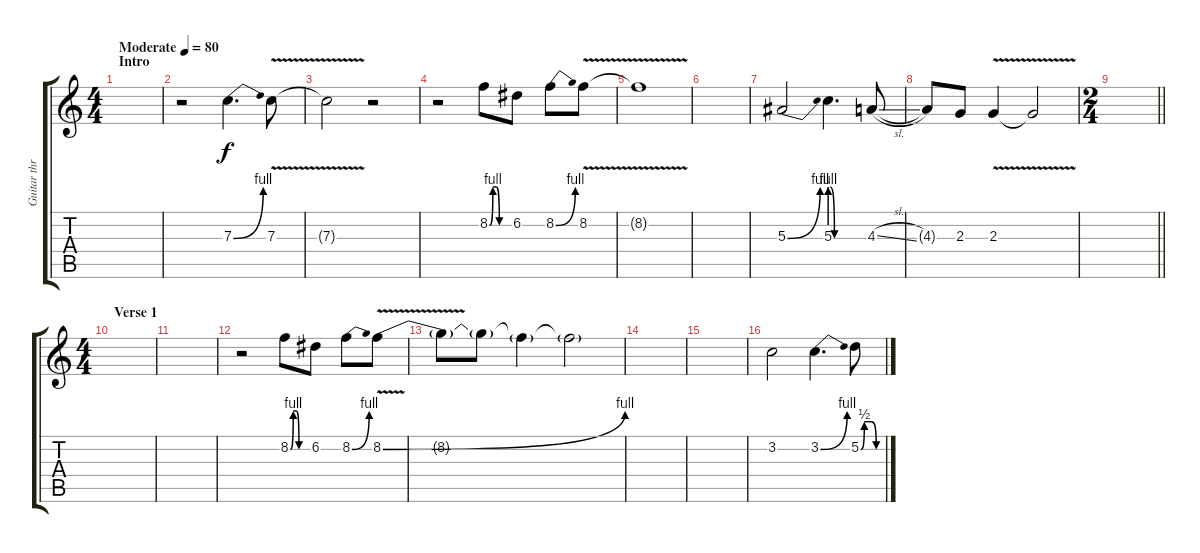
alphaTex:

\track ("Guitar three" "Guitar thr") {instrument acousticguitarsteel}
\staff {score tabs}
\tuning (D4 A3 F3 C3 G2 C2) {hide}
\ts (4 4)
\section ("" "Intro")
\tempo (80 "Moderate")
\clef g2
\ks c
|
r.2 7.3{be (bend 0 0 60 4)}.4{d} 7.3{v}.8 |
7.3{t}.2 r.2 |
r.2 8.2{be (custom 0 0 10 4 20 4 30 0 60 0)}.8 6.2.8 8.2{be (bend 0 0 60 4)}.8 8.2{v}.8 |
8.2{t}.1 |
|
5.3{be (bend 0 0 60 4)}.2 5.3{be (custom 0 4 8 0 15 0 30 0 60 0)}.4{d} 4.3{sl}.8 |
4.3{t}.8 2.3.8 2.3{v}.4 2.3{t}.2 |
\ts (2 4)
\barLineRight lightlight
|
\ts (4 4)
\section ("" "Verse 1")
|
|
r.2 8.2{be (custom 0 0 10 4 20 4 30 0 60 0)}.8 6.2.8 8.2{be (bend 0 0 60 4)}.8 8.2{be (bend 0 0 60 4) v}.8 |
8.2{t}.8 8.2{t}.8 8.2{t}.4 8.2{t}.2 |
|
|
3.2.2 3.2{be (bend 0 0 60 4)}.4{d} 5.2{be (custom 0 0 10 2 20 2 30 2 44 0 60 0)}.8
